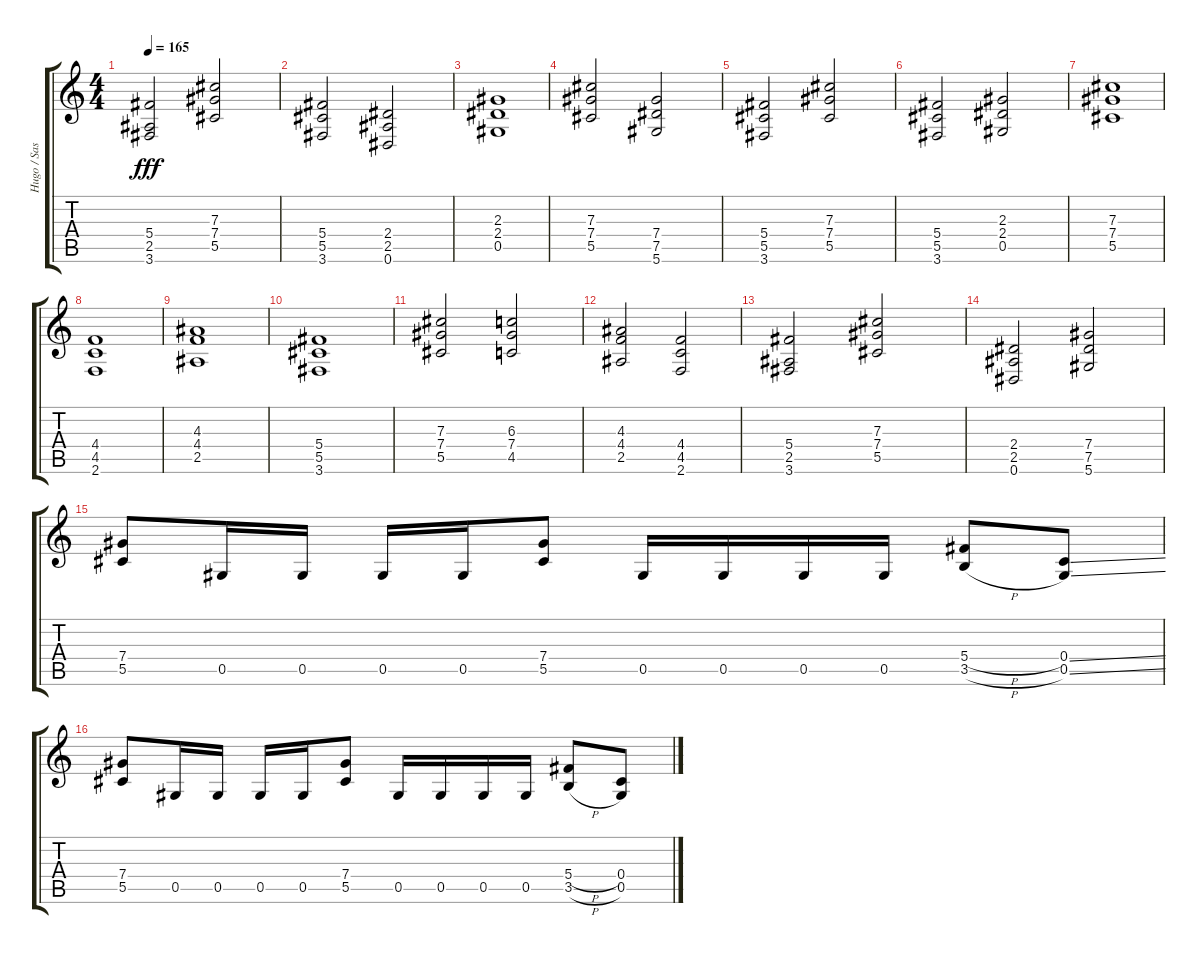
\track ("Hugo / Sascha" "Hugo / Sas") {instrument distortionguitar}
\staff {score tabs}
\tuning (Eb4 Bb3 Gb3 Db3 Ab2 Eb2) {hide}
\ts (4 4)
\tempo 165
\clef g2
\ks c
(5.4 2.5 3.6).2{dy fff} (7.3 7.4 5.5).2 |
(5.4 5.5 3.6).2 (2.4 2.5 0.6).2 |
(2.3 2.4 0.5).1 |
(7.3 7.4 5.5).2 (7.4 7.5 5.6).2 |
(5.4 5.5 3.6).2 (7.3 7.4 5.5).2 |
(5.4 5.5 3.6).2 (2.3 2.4 0.5).2 |
(7.3 7.4 5.5).1 |
(4.4 4.5 2.6).1 |
(4.3 4.4 2.5).1 |
(5.4 5.5 3.6).1 |
(7.3 7.4 5.5).2 (6.3 7.4 4.5).2 |
(4.3 4.4 2.5).2 (4.4 4.5 2.6).2 |
(5.4 2.5 3.6).2 (7.3 7.4 5.5).2 |
(2.4 2.5 0.6).2 (7.4 7.5 5.6).2 |
(7.4 5.5).8 0.5.16 0.5.16 0.5.16 0.5.16 (7.4 5.5).8 0.5.16 0.5.16 0.5.16 0.5.16 (5.4{h} 3.5{h}).8 (0.4{ss} 0.5{ss}).8 |
(7.4 5.5).8 0.5.16 0.5.16 0.5.16 0.5.16 (7.4 5.5).8 0.5.16 0.5.16 0.5.16 0.5.16 (5.4{h} 3.5{h}).8 (0.4{ss} 0.5{ss}).8
